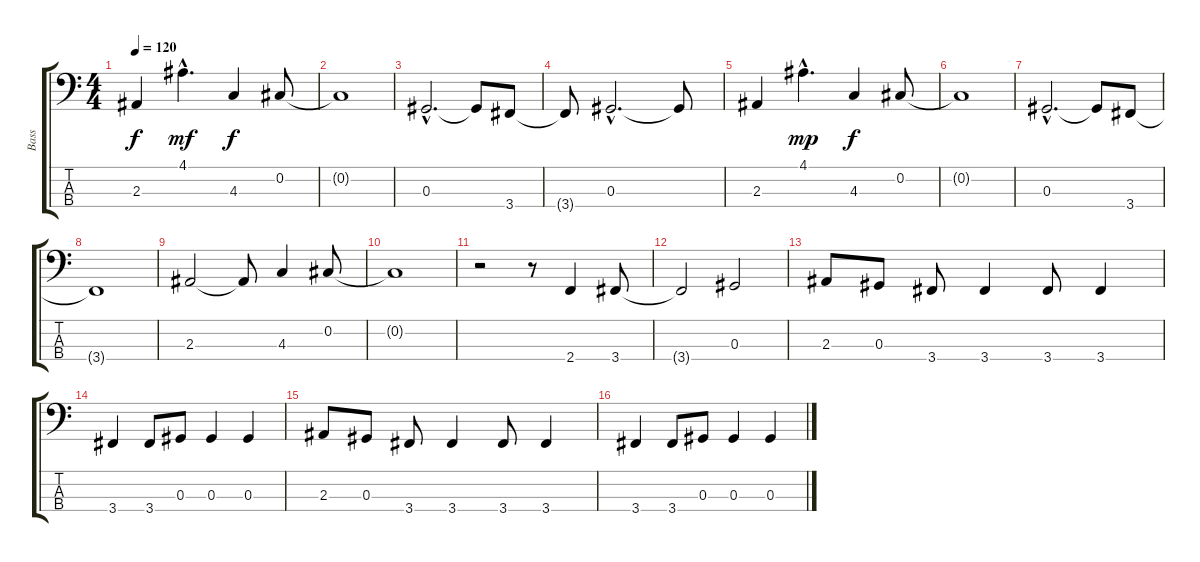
\track ("Bass" "Bass") {instrument electricbassfinger}
\staff {score tabs}
\tuning (Gb2 Db2 Ab1 Eb1) {hide}
\ts (4 4)
\tempo 120
\clef f4
\ks c
2.3.4{dy f} 4.1{hac}.4{d dy mf} 4.3.4{dy f} 0.2.8 |
0.2{t}.1 |
0.3{hac}.2{d} 0.3{t}.8 3.4.8 |
3.4{t}.8 0.3{hac}.2{d} 0.3{t}.8 |
2.3.4 4.1{hac}.4{d dy mp} 4.3.4{dy f} 0.2.8 |
0.2{t}.1 |
0.3{hac}.2{d} 0.3{t}.8 3.4.8 |
3.4{t}.1 |
2.3.2 2.3{t}.8 4.3.4 0.2.8 |
0.2{t}.1 |
r.2 r.8 2.4.4 3.4.8 |
3.4{t}.2 0.3.2 |
2.3.8 0.3.8 3.4.8 3.4.4 3.4.8 3.4.4 |
3.4.4 3.4.8 0.3.8 0.3.4 0.3.4 |
2.3.8 0.3.8 3.4.8 3.4.4 3.4.8 3.4.4 |
3.4.4 3.4.8 0.3.8 0.3.4 0.3.4
